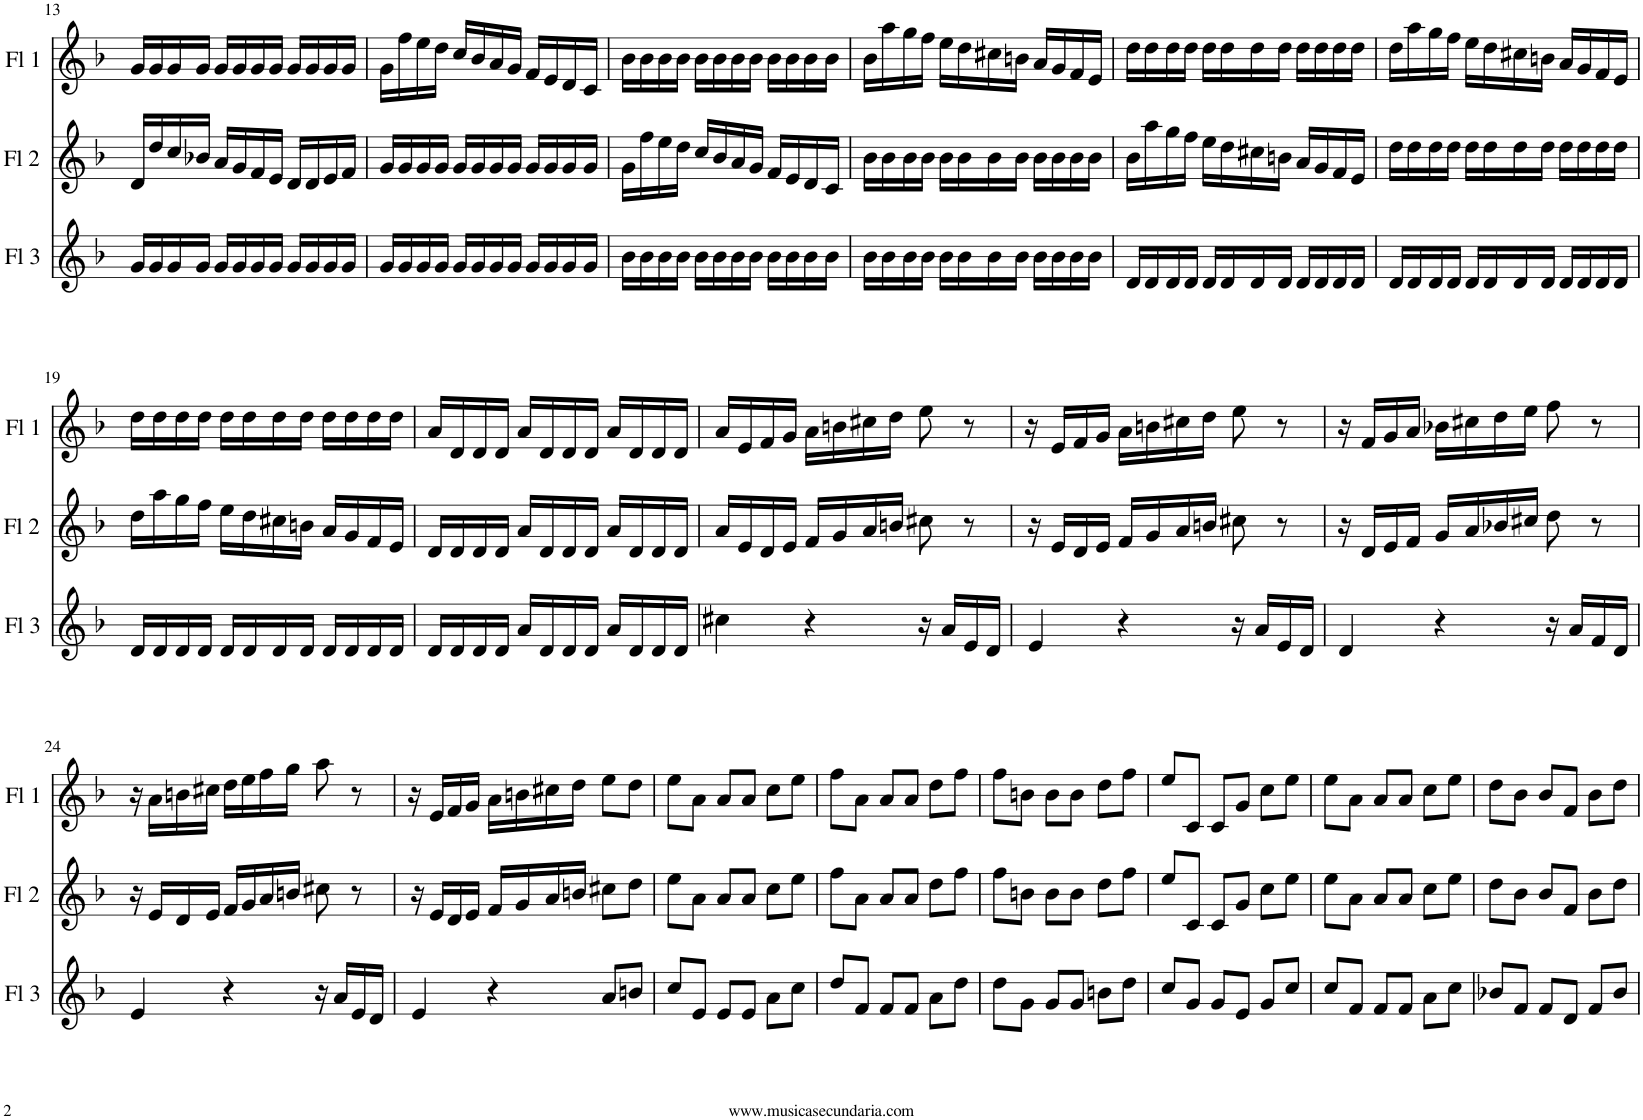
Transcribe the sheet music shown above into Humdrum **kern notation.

**kern	**kern	**kern
*part3	*part2	*part1
*staff3	*staff2	*staff1
*I"Flauta 3	*I"Flauta 2	*I"Flauta 1
*I'Fl 3	*I'Fl 2	*I'Fl 1
!!LO:PB:g=z
*clefG2	*clefG2	*clefG2
*k[b-]	*k[b-]	*k[b-]
*M3/4	*M3/4	*M3/4
=13	=13	=13
16g/LL	16d/LL	16g/LL
16g/	16dd/	16g/
16g/	16cc/	16g/
16g/JJ	16b-X/JJ	16g/JJ
16g/LL	16a/LL	16g/LL
16g/	16g/	16g/
16g/	16f/	16g/
16g/JJ	16e/JJ	16g/JJ
16g/LL	16d/LL	16g/LL
16g/	16d/	16g/
16g/	16e/	16g/
16g/JJ	16f/JJ	16g/JJ
=14	=14	=14
16g/LL	16g/LL	16g\LL
16g/	16g/	16ff\
16g/	16g/	16ee\
16g/JJ	16g/JJ	16dd\JJ
16g/LL	16g/LL	16cc/LL
16g/	16g/	16b-/
16g/	16g/	16a/
16g/JJ	16g/JJ	16g/JJ
16g/LL	16g/LL	16f/LL
16g/	16g/	16e/
16g/	16g/	16d/
16g/JJ	16g/JJ	16c/JJ
=15	=15	=15
16b-\LL	16g\LL	16b-\LL
16b-\	16ff\	16b-\
16b-\	16ee\	16b-\
16b-\JJ	16dd\JJ	16b-\JJ
16b-\LL	16cc/LL	16b-\LL
16b-\	16b-/	16b-\
16b-\	16a/	16b-\
16b-\JJ	16g/JJ	16b-\JJ
16b-\LL	16f/LL	16b-\LL
16b-\	16e/	16b-\
16b-\	16d/	16b-\
16b-\JJ	16c/JJ	16b-\JJ
=16	=16	=16
16b-\LL	16b-\LL	16b-\LL
16b-\	16b-\	16aa\
16b-\	16b-\	16gg\
16b-\JJ	16b-\JJ	16ff\JJ
16b-\LL	16b-\LL	16ee\LL
16b-\	16b-\	16dd\
16b-\	16b-\	16cc#X\
16b-\JJ	16b-\JJ	16bn\JJ
16b-\LL	16b-\LL	16a/LL
16b-\	16b-\	16g/
16b-\	16b-\	16f/
16b-\JJ	16b-\JJ	16e/JJ
=17	=17	=17
16d/LL	16b-\LL	16dd\LL
16d/	16aa\	16dd\
16d/	16gg\	16dd\
16d/JJ	16ff\JJ	16dd\JJ
16d/LL	16ee\LL	16dd\LL
16d/	16dd\	16dd\
16d/	16cc#X\	16dd\
16d/JJ	16bn\JJ	16dd\JJ
16d/LL	16a/LL	16dd\LL
16d/	16g/	16dd\
16d/	16f/	16dd\
16d/JJ	16e/JJ	16dd\JJ
=18	=18	=18
16d/LL	16dd\LL	16dd\LL
16d/	16dd\	16aa\
16d/	16dd\	16gg\
16d/JJ	16dd\JJ	16ff\JJ
16d/LL	16dd\LL	16ee\LL
16d/	16dd\	16dd\
16d/	16dd\	16cc#X\
16d/JJ	16dd\JJ	16bn\JJ
16d/LL	16dd\LL	16a/LL
16d/	16dd\	16g/
16d/	16dd\	16f/
16d/JJ	16dd\JJ	16e/JJ
!!LO:LB:g=z
=19	=19	=19
16d/LL	16dd\LL	16dd\LL
16d/	16aa\	16dd\
16d/	16gg\	16dd\
16d/JJ	16ff\JJ	16dd\JJ
16d/LL	16ee\LL	16dd\LL
16d/	16dd\	16dd\
16d/	16cc#X\	16dd\
16d/JJ	16bn\JJ	16dd\JJ
16d/LL	16a/LL	16dd\LL
16d/	16g/	16dd\
16d/	16f/	16dd\
16d/JJ	16e/JJ	16dd\JJ
=20	=20	=20
16d/LL	16d/LL	16a/LL
16d/	16d/	16d/
16d/	16d/	16d/
16d/JJ	16d/JJ	16d/JJ
16a/LL	16a/LL	16a/LL
16d/	16d/	16d/
16d/	16d/	16d/
16d/JJ	16d/JJ	16d/JJ
16a/LL	16a/LL	16a/LL
16d/	16d/	16d/
16d/	16d/	16d/
16d/JJ	16d/JJ	16d/JJ
=21	=21	=21
4cc#X\	16a/LL	16a/LL
.	16e/	16e/
.	16d/	16f/
.	16e/JJ	16g/JJ
4r	16f/LL	16a\LL
.	16g/	16bn\
.	16a/	16cc#X\
.	16bn/JJ	16dd\JJ
16r	8cc#X\	8ee\
16a/LL	.	.
16e/	8r	8r
16d/JJ	.	.
=22	=22	=22
4e/	16r	16r
.	16e/LL	16e/LL
.	16d/	16f/
.	16e/JJ	16g/JJ
4r	16f/LL	16a\LL
.	16g/	16bn\
.	16a/	16cc#X\
.	16bn/JJ	16dd\JJ
16r	8cc#X\	8ee\
16a/LL	.	.
16e/	8r	8r
16d/JJ	.	.
=23	=23	=23
4d/	16r	16r
.	16d/LL	16f/LL
.	16e/	16g/
.	16f/JJ	16a/JJ
4r	16g/LL	16b-X\LL
.	16a/	16cc#X\
.	16b-X/	16dd\
.	16cc#X/JJ	16ee\JJ
16r	8dd\	8ff\
16a/LL	.	.
16f/	8r	8r
16d/JJ	.	.
!!LO:LB:g=z
=24	=24	=24
4e/	16r	16r
.	16e/LL	16a\LL
.	16d/	16bn\
.	16e/JJ	16cc#X\JJ
4r	16f/LL	16dd\LL
.	16g/	16ee\
.	16a/	16ff\
.	16bn/JJ	16gg\JJ
16r	8cc#X\	8aa\
16a/LL	.	.
16e/	8r	8r
16d/JJ	.	.
=25	=25	=25
4e/	16r	16r
.	16e/LL	16e/LL
.	16d/	16f/
.	16e/JJ	16g/JJ
4r	16f/LL	16a\LL
.	16g/	16bn\
.	16a/	16cc#X\
.	16bn/JJ	16dd\JJ
8a/L	8cc#X\L	8ee\L
8bn/J	8dd\J	8dd\J
=26	=26	=26
8cc/L	8ee\L	8ee\L
8e/J	8a\J	8a\J
8e/L	8a/L	8a/L
8e/J	8a/J	8a/J
8a\L	8cc\L	8cc\L
8cc\J	8ee\J	8ee\J
=27	=27	=27
8dd/L	8ff\L	8ff\L
8f/J	8a\J	8a\J
8f/L	8a/L	8a/L
8f/J	8a/J	8a/J
8a\L	8dd\L	8dd\L
8dd\J	8ff\J	8ff\J
=28	=28	=28
8dd\L	8ff\L	8ff\L
8g\J	8bn\J	8bn\J
8g/L	8b\L	8b\L
8g/J	8b\J	8b\J
8bn\L	8dd\L	8dd\L
8dd\J	8ff\J	8ff\J
=29	=29	=29
8cc/L	8ee/L	8ee/L
8g/J	8c/J	8c/J
8g/L	8c/L	8c/L
8e/J	8g/J	8g/J
8g/L	8cc\L	8cc\L
8cc/J	8ee\J	8ee\J
=30	=30	=30
8cc/L	8ee\L	8ee\L
8f/J	8a\J	8a\J
8f/L	8a/L	8a/L
8f/J	8a/J	8a/J
8a\L	8cc\L	8cc\L
8cc\J	8ee\J	8ee\J
=31	=31	=31
8b-X/L	8dd\L	8dd\L
8f/J	8b-\J	8b-\J
8f/L	8b-/L	8b-/L
8d/J	8f/J	8f/J
8f/L	8b-\L	8b-\L
8b-/J	8dd\J	8dd\J
=	=	=
*-	*-	*-
